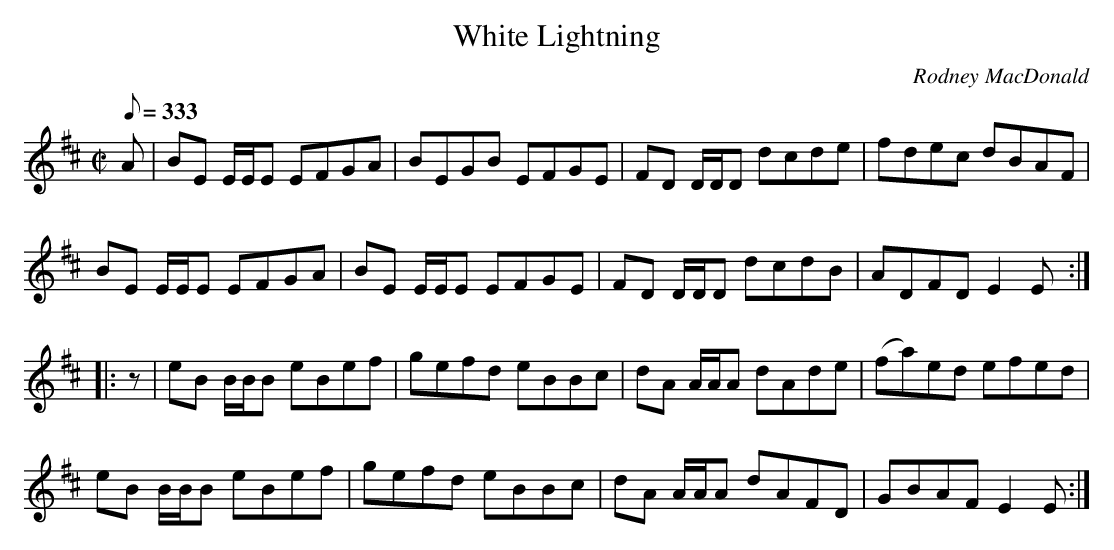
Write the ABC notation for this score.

X:1
T:White Lightning
C:Rodney MacDonald
L:1/8
M:C|
Q:333
K:Edor
A|BE E/E/E EFGA|BEGB EFGE|FD D/D/D dcde|fdec dBAF|
BE E/E/E EFGA|BE E/E/E EFGE|FD D/D/D dcdB|ADFD E2 E :|
|:z|eB B/B/B eBef|gefd eBBc|dA A/A/A dAde|(fa)ed efed|
eB B/B/B eBef|gefd eBBc|dA A/A/A dAFD|GBAF E2 E:|
